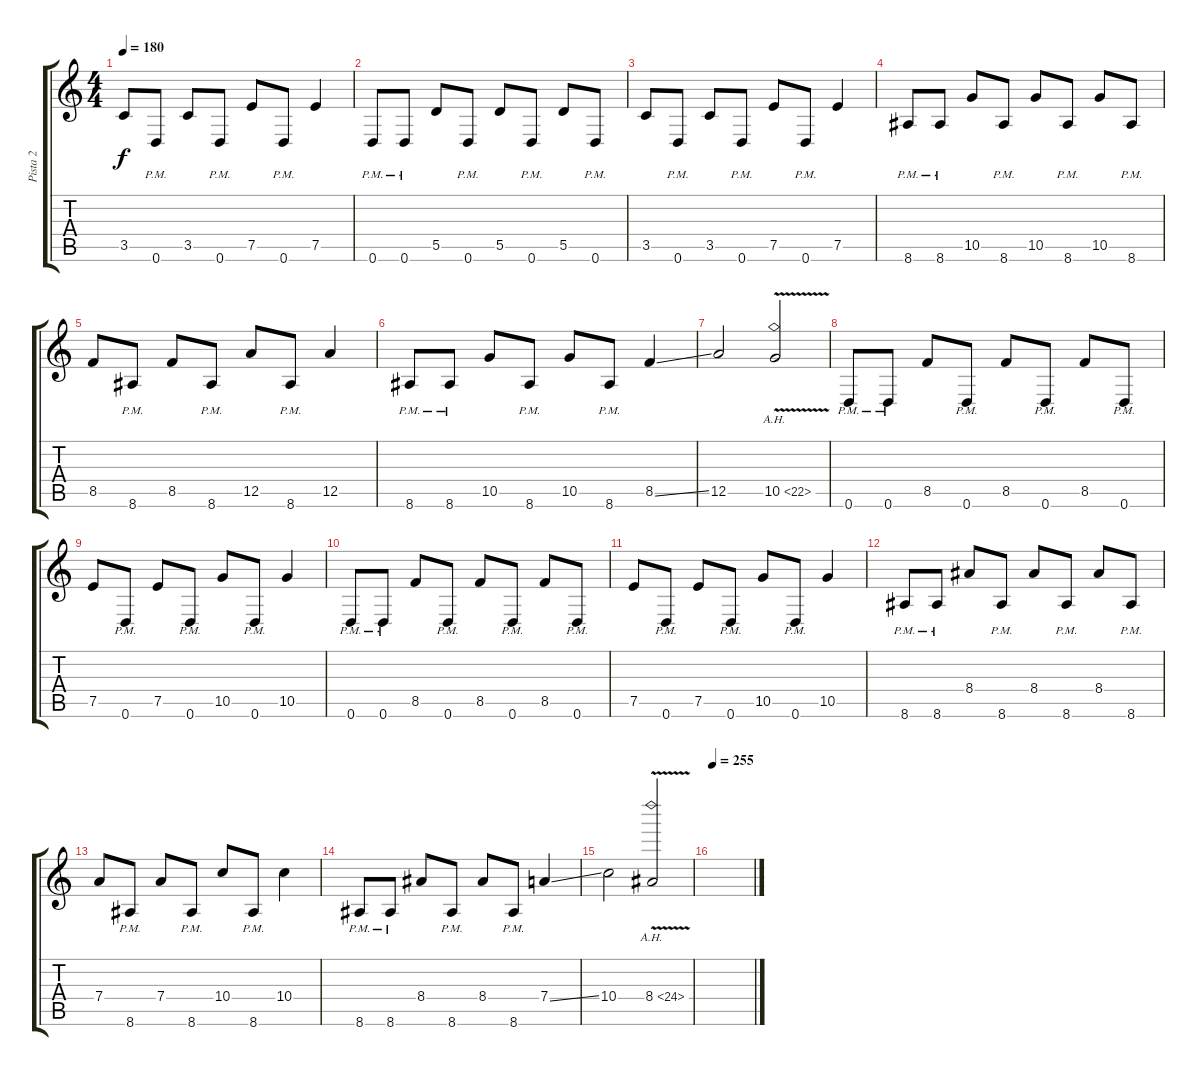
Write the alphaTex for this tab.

\track ("Pista 2" "Pista 2") {instrument overdrivenguitar}
\staff {score tabs}
\tuning (E4 B3 G3 D3 A2 D2) {hide}
\ts (4 4)
\tempo 180
\clef g2
\ks c
3.5.8{dy f} 0.6{pm}.8 3.5.8 0.6{pm}.8 7.5.8 0.6{pm}.8 7.5.4 |
0.6{pm}.8 0.6{pm}.8 5.5.8 0.6{pm}.8 5.5.8 0.6{pm}.8 5.5.8 0.6{pm}.8 |
3.5.8 0.6{pm}.8 3.5.8 0.6{pm}.8 7.5.8 0.6{pm}.8 7.5.4 |
8.6{pm}.8 8.6{pm}.8 10.5.8 8.6{pm}.8 10.5.8 8.6{pm}.8 10.5.8 8.6{pm}.8 |
8.5.8 8.6{pm}.8 8.5.8 8.6{pm}.8 12.5.8 8.6{pm}.8 12.5.4 |
8.6{pm}.8 8.6{pm}.8 10.5.8 8.6{pm}.8 10.5.8 8.6{pm}.8 8.5{ss}.4 |
12.5.2 10.5{ah 12 v}.2 |
0.6{pm}.8 0.6{pm}.8 8.5.8 0.6{pm}.8 8.5.8 0.6{pm}.8 8.5.8 0.6{pm}.8 |
7.5.8 0.6{pm}.8 7.5.8 0.6{pm}.8 10.5.8 0.6{pm}.8 10.5.4 |
0.6{pm}.8 0.6{pm}.8 8.5.8 0.6{pm}.8 8.5.8 0.6{pm}.8 8.5.8 0.6{pm}.8 |
7.5.8 0.6{pm}.8 7.5.8 0.6{pm}.8 10.5.8 0.6{pm}.8 10.5.4 |
8.6{pm}.8 8.6{pm}.8 8.4.8 8.6{pm}.8 8.4.8 8.6{pm}.8 8.4.8 8.6{pm}.8 |
7.4.8 8.6{pm}.8 7.4.8 8.6{pm}.8 10.4.8 8.6{pm}.8 10.4.4 |
8.6{pm}.8 8.6{pm}.8 8.4.8 8.6{pm}.8 8.4.8 8.6{pm}.8 7.4{ss}.4 |
10.4.2 8.4{ah 16 v}.2 |
\tempo 255
